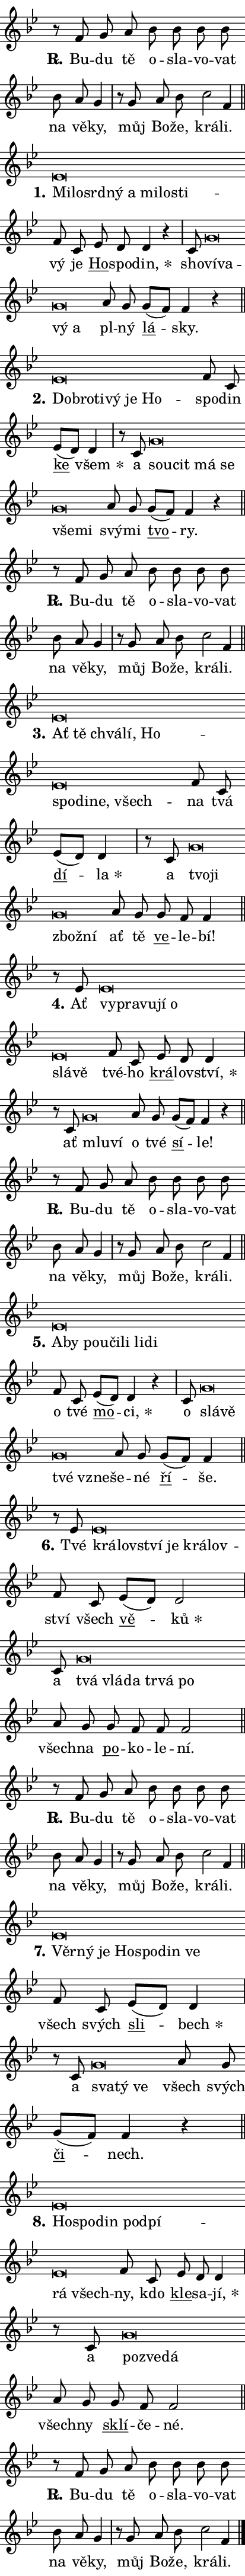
\version "2.24.0"
\header { tagline = "" }
\paper {
  indent = 0\cm
  top-margin = 0\cm
  right-margin = 0\cm
  bottom-margin = 0\cm
  left-margin = 0\cm
  paper-width = 7\cm
  page-breaking = #ly:one-page-breaking
  system-system-spacing.basic-distance = #11
  score-system-spacing.basic-distance = #11
  ragged-last = ##f
}


%% Author: Thomas Morley
%% https://lists.gnu.org/archive/html/lilypond-user/2020-05/msg00002.html
#(define (line-position grob)
"Returns position of @var[grob} in current system:
   @code{'start}, if at first time-step
   @code{'end}, if at last time-step
   @code{'middle} otherwise
"
  (let* ((col (ly:item-get-column grob))
         (ln (ly:grob-object col 'left-neighbor))
         (rn (ly:grob-object col 'right-neighbor))
         (col-to-check-left (if (ly:grob? ln) ln col))
         (col-to-check-right (if (ly:grob? rn) rn col))
         (break-dir-left
           (and
             (ly:grob-property col-to-check-left 'non-musical #f)
             (ly:item-break-dir col-to-check-left)))
         (break-dir-right
           (and
             (ly:grob-property col-to-check-right 'non-musical #f)
             (ly:item-break-dir col-to-check-right))))
        (cond ((eqv? 1 break-dir-left) 'start)
              ((eqv? -1 break-dir-right) 'end)
              (else 'middle))))

#(define (tranparent-at-line-position vctor)
  (lambda (grob)
  "Relying on @code{line-position} select the relevant enry from @var{vctor}.
Used to determine transparency,"
    (case (line-position grob)
      ((end) (not (vector-ref vctor 0)))
      ((middle) (not (vector-ref vctor 1)))
      ((start) (not (vector-ref vctor 2))))))

noteHeadBreakVisibility =
#(define-music-function (break-visibility)(vector?)
"Makes @code{NoteHead}s transparent relying on @var{break-visibility}"
#{
  \override NoteHead.transparent =
    #(tranparent-at-line-position break-visibility)
#})

#(define delete-ledgers-for-transparent-note-heads
  (lambda (grob)
    "Reads whether a @code{NoteHead} is transparent.
If so this @code{NoteHead} is removed from @code{'note-heads} from
@var{grob}, which is supposed to be @code{LedgerLineSpanner}.
As a result ledgers are not printed for this @code{NoteHead}"
    (let* ((nhds-array (ly:grob-object grob 'note-heads))
           (nhds-list
             (if (ly:grob-array? nhds-array)
                 (ly:grob-array->list nhds-array)
                 '()))
           ;; Relies on the transparent-property being done before
           ;; Staff.LedgerLineSpanner.after-line-breaking is executed.
           ;; This is fragile ...
           (to-keep
             (remove
               (lambda (nhd)
                 (ly:grob-property nhd 'transparent #f))
               nhds-list)))
      ;; TODO find a better method to iterate over grob-arrays, similiar
      ;; to filter/remove etc for lists
      ;; For now rebuilt from scratch
      (set! (ly:grob-object grob 'note-heads)  '())
      (for-each
        (lambda (nhd)
          (ly:pointer-group-interface::add-grob grob 'note-heads nhd))
        to-keep))))

hideNotes = {
  \noteHeadBreakVisibility #begin-of-line-visible
}
unHideNotes = {
  \noteHeadBreakVisibility #all-visible
}

% work-around for resetting accidentals
% https://lilypond.org/doc/v2.23/Documentation/notation/displaying-rhythms#unmetered-music
cadenzaMeasure = {
  \cadenzaOff
  \partial 1024 s1024
  \cadenzaOn
}

#(define-markup-command (accent layout props text) (markup?)
  "Underline accented syllable"
  (interpret-markup layout props
    #{\markup \override #'(offset . 4.3) \underline { #text }#}))

responsum = \markup \concat {
  "R" \hspace #-1.05 \path #0.1 #'((moveto 0 0.07) (lineto 0.9 0.8)) \hspace #0.05 "."
}

\layout {
    \context {
        \Staff
        \remove "Time_signature_engraver"
        \override LedgerLineSpanner.after-line-breaking = #delete-ledgers-for-transparent-note-heads
    }
    \context {
        \Voice {
            \override NoteHead.output-attributes = #'((class . "notehead"))
            \override Hairpin.height = #0.55
        }
    }
    \context {
        \Lyrics {
            \override StanzaNumber.output-attributes = #'((class . "stanzanumber"))
            \override LyricSpace.minimum-distance = #0.9
            \override LyricText.font-name = #"TeX Gyre Schola"
            \override LyricText.font-size = 1
            \override StanzaNumber.font-name = #"TeX Gyre Schola Bold"
            \override StanzaNumber.font-size = 1
        }
    }
}

% magnetic-lyrics.ily
%
%   written by
%     Jean Abou Samra <jean@abou-samra.fr>
%     Werner Lemberg <wl@gnu.org>
%
%   adapted by
%     Jiri Hon <jiri.hon@gmail.com>
%
% Version 2022-Apr-15

% https://www.mail-archive.com/lilypond-user@gnu.org/msg149350.html

#(define (Left_hyphen_pointer_engraver context)
   "Collect syllable-hyphen-syllable occurrences in lyrics and store
them in properties.  This engraver only looks to the left.  For
example, if the lyrics input is @code{foo -- bar}, it does the
following.

@itemize @bullet
@item
Set the @code{text} property of the @code{LyricHyphen} grob between
@q{foo} and @q{bar} to @code{foo}.

@item
Set the @code{left-hyphen} property of the @code{LyricText} grob with
text @q{foo} to the @code{LyricHyphen} grob between @q{foo} and
@q{bar}.
@end itemize

Use this auxiliary engraver in combination with the
@code{lyric-@/text::@/apply-@/magnetic-@/offset!} hook."
   (let ((hyphen #f)
         (text #f))
     (make-engraver
      (acknowledgers
       ((lyric-syllable-interface engraver grob source-engraver)
        (set! text grob)))
      (end-acknowledgers
       ((lyric-hyphen-interface engraver grob source-engraver)
        ;(when (not (grob::has-interface grob 'lyric-space-interface))
          (set! hyphen grob)));)
      ((stop-translation-timestep engraver)
       (when (and text hyphen)
         (ly:grob-set-object! text 'left-hyphen hyphen))
       (set! text #f)
       (set! hyphen #f)))))

#(define (lyric-text::apply-magnetic-offset! grob)
   "If the space between two syllables is less than the value in
property @code{LyricText@/.details@/.squash-threshold}, move the right
syllable to the left so that it gets concatenated with the left
syllable.

Use this function as a hook for
@code{LyricText@/.after-@/line-@/breaking} if the
@code{Left_@/hyphen_@/pointer_@/engraver} is active."
   (let ((hyphen (ly:grob-object grob 'left-hyphen #f)))
     (when hyphen
       (let ((left-text (ly:spanner-bound hyphen LEFT)))
         (when (grob::has-interface left-text 'lyric-syllable-interface)
           (let* ((common (ly:grob-common-refpoint grob left-text X))
                  (this-x-ext (ly:grob-extent grob common X))
                  (left-x-ext
                   (begin
                     ;; Trigger magnetism for left-text.
                     (ly:grob-property left-text 'after-line-breaking)
                     (ly:grob-extent left-text common X)))
                  ;; `delta` is the gap width between two syllables.
                  (delta (- (interval-start this-x-ext)
                            (interval-end left-x-ext)))
                  (details (ly:grob-property grob 'details))
                  (threshold (assoc-get 'squash-threshold details 0.2)))
             (when (< delta threshold)
               (let* (;; We have to manipulate the input text so that
                      ;; ligatures crossing syllable boundaries are not
                      ;; disabled.  For languages based on the Latin
                      ;; script this is essentially a beautification.
                      ;; However, for non-Western scripts it can be a
                      ;; necessity.
                      (lt (ly:grob-property left-text 'text))
                      (rt (ly:grob-property grob 'text))
                      (is-space (grob::has-interface hyphen 'lyric-space-interface))
                      (space (if is-space " " ""))
                      (space-markup (grob-interpret-markup grob " "))
                      (space-size (interval-length (ly:stencil-extent space-markup X)))
                      (extra-delta (if is-space space-size 0))
                      ;; Append new syllable.
                      (ltrt-space (if (and (string? lt) (string? rt))
                                (string-append lt space rt)
                                (make-concat-markup (list lt space rt))))
                      ;; Right-align `ltrt` to the right side.
                      (ltrt-space-markup (grob-interpret-markup
                               grob
                               (make-translate-markup
                                (cons (interval-length this-x-ext) 0)
                                (make-right-align-markup ltrt-space)))))
                 (begin
                   ;; Don't print `left-text`.
                   (ly:grob-set-property! left-text 'stencil #f)
                   ;; Set text and stencil (which holds all collected
                   ;; syllables so far) and shift it to the left.
                   (ly:grob-set-property! grob 'text ltrt-space)
                   (ly:grob-set-property! grob 'stencil ltrt-space-markup)
                   (ly:grob-translate-axis! grob (- (- delta extra-delta)) X))))))))))


#(define (lyric-hyphen::displace-bounds-first grob)
   ;; Make very sure this callback isn't triggered too early.
   (let ((left (ly:spanner-bound grob LEFT))
         (right (ly:spanner-bound grob RIGHT)))
     (ly:grob-property left 'after-line-breaking)
     (ly:grob-property right 'after-line-breaking)
     (ly:lyric-hyphen::print grob)))

squashThreshold = #0.4

\layout {
  \context {
    \Lyrics
    \consists #Left_hyphen_pointer_engraver
    \override LyricText.after-line-breaking =
      #lyric-text::apply-magnetic-offset!
    \override LyricHyphen.stencil = #lyric-hyphen::displace-bounds-first
    \override LyricText.details.squash-threshold = \squashThreshold
    \override LyricHyphen.minimum-distance = 0
    \override LyricHyphen.minimum-length = \squashThreshold
  }
}

squash = \override LyricText.details.squash-threshold = 9999
unSquash = \override LyricText.details.squash-threshold = \squashThreshold

left = \override LyricText.self-alignment-X = #LEFT
unLeft = \revert LyricText.self-alignment-X

starOffset = #(lambda (grob) 
                (let ((x_offset (ly:self-alignment-interface::aligned-on-x-parent grob)))
                  (if (= x_offset 0) 0 (+ x_offset 1.2))))

star = #(define-music-function (syllable)(string?)
"Append star separator at the end of a syllable"
#{
  \once \override LyricText.X-offset = #starOffset
  \lyricmode { \markup {
    #syllable
    \override #'((font-name . "TeX Gyre Schola Bold")) \hspace #0.2 \lower #0.65 \larger "*"
  } }
#})

starAccent = #(define-music-function (syllable)(string?)
"Append star separator at the end of a syllable and make accent"
#{
  \once \override LyricText.X-offset = #starOffset
  \lyricmode { \markup {
    \accent #syllable
    \override #'((font-name . "TeX Gyre Schola Bold")) \hspace #0.2 \lower #0.65 \larger "*"
  } }
#})

breath = #(define-music-function (syllable)(string?)
"Append breathing indicator at the end of a syllable"
#{
  \lyricmode { \markup { #syllable "+" } }
#})

optionalBreath = #(define-music-function (syllable)(string?)
"Append optional breathing indicator at the end of a syllable"
#{
  \lyricmode { \markup { #syllable "(+)" } }
#})


\score {
    <<
        \new Voice = "melody" { \cadenzaOn \key bes \major \relative { r8 f' g a bes bes bes bes \bar "" bes a g4 \cadenzaMeasure \bar "|" r8 g a bes \bar "" c2 f,4 \cadenzaMeasure \bar "||" \break } }
        \new Lyrics \lyricsto "melody" { \lyricmode { \set stanza = \responsum
Bu -- du tě o -- sla -- vo -- vat na vě -- ky, můj Bo -- že, krá -- li. } }
    >>
    \layout {}
}

\score {
    <<
        \new Voice = "melody" { \cadenzaOn \key bes \major \relative { es'\breve*1/16 \hideNotes \breve*1/16 \bar "" \breve*1/16 \bar "" \breve*1/16 \bar "" \breve*1/16 \bar "" \breve*1/16 \bar "" \breve*1/16 \breve*1/16 \bar "" \unHideNotes f8 c \bar "" es d d4 r \cadenzaMeasure \bar "|" c8 g'\breve*1/16 \hideNotes \breve*1/16 \bar "" \breve*1/16 \breve*1/16 \bar "" \unHideNotes a8 g \bar "" g[( f)] f4 r \cadenzaMeasure \bar "||" \break } }
        \new Lyrics \lyricsto "melody" { \lyricmode { \set stanza = "1."
\left Mi -- \squash lo -- srd -- ný a mi -- lo -- sti -- \unLeft \unSquash vý je \markup \accent Ho -- spo -- \star din, sho -- \left ví -- \squash va -- vý a \unLeft \unSquash pl -- ný \markup \accent lá -- sky. } }
    >>
    \layout {}
}

\score {
    <<
        \new Voice = "melody" { \cadenzaOn \key bes \major \relative { es'\breve*1/16 \hideNotes \breve*1/16 \bar "" \breve*1/16 \bar "" \breve*1/16 \bar "" \breve*1/16 \breve*1/16 \bar "" \unHideNotes f8 c \bar "" es[( d)] d4 \cadenzaMeasure \bar "|" r8 c8 g'\breve*1/16 \hideNotes \breve*1/16 \bar "" \breve*1/16 \bar "" \breve*1/16 \bar "" \breve*1/16 \breve*1/16 \bar "" \unHideNotes a8 g \bar "" g[( f)] f4 r \cadenzaMeasure \bar "||" \break } }
        \new Lyrics \lyricsto "melody" { \lyricmode { \set stanza = "2."
\left Dob -- \squash ro -- ti -- vý je Ho -- \unLeft \unSquash spo -- din \markup \accent ke \star všem a \left sou -- \squash cit má se vše -- mi \unLeft \unSquash svý -- mi \markup \accent tvo -- ry. } }
    >>
    \layout {}
}

\score {
    <<
        \new Voice = "melody" { \cadenzaOn \key bes \major \relative { r8 f' g a bes bes bes bes \bar "" bes a g4 \cadenzaMeasure \bar "|" r8 g a bes \bar "" c2 f,4 \cadenzaMeasure \bar "||" \break } }
        \new Lyrics \lyricsto "melody" { \lyricmode { \set stanza = \responsum
Bu -- du tě o -- sla -- vo -- vat na vě -- ky, můj Bo -- že, krá -- li. } }
    >>
    \layout {}
}

\score {
    <<
        \new Voice = "melody" { \cadenzaOn \key bes \major \relative { es'\breve*1/16 \hideNotes \breve*1/16 \bar "" \breve*1/16 \bar "" \breve*1/16 \bar "" \breve*1/16 \bar "" \breve*1/16 \bar "" \breve*1/16 \bar "" \breve*1/16 \breve*1/16 \bar "" \unHideNotes f8 c \bar "" es[( d)] d4 \cadenzaMeasure \bar "|" r8 c8 g'\breve*1/16 \hideNotes \breve*1/16 \bar "" \breve*1/16 \breve*1/16 \bar "" \unHideNotes a8 g \bar "" g f f4 \cadenzaMeasure \bar "||" \break } }
        \new Lyrics \lyricsto "melody" { \lyricmode { \set stanza = "3."
\left Ať \squash tě chvá -- lí, Ho -- spo -- di -- ne, všech -- \unLeft \unSquash na tvá \markup \accent dí -- \star la a \left tvo -- \squash ji zbož -- ní \unLeft \unSquash ať tě \markup \accent ve -- le -- bí! } }
    >>
    \layout {}
}

\score {
    <<
        \new Voice = "melody" { \cadenzaOn \key bes \major \relative { r8 es'8 es\breve*1/16 \hideNotes \breve*1/16 \bar "" \breve*1/16 \bar "" \breve*1/16 \bar "" \breve*1/16 \bar "" \breve*1/16 \breve*1/16 \bar "" \unHideNotes f8 c \bar "" es d d4 \cadenzaMeasure \bar "|" r8 c8 g'\breve*1/16 \hideNotes \breve*1/16 \bar "" \unHideNotes a8 g \bar "" g[( f)] f4 r \cadenzaMeasure \bar "||" \break } }
        \new Lyrics \lyricsto "melody" { \lyricmode { \set stanza = "4."
Ať \left vy -- \squash pra -- vu -- jí o slá -- vě \unLeft \unSquash tvé -- ho \markup \accent krá -- lov -- \star ství, ať \left mlu -- \squash ví \unLeft \unSquash o tvé \markup \accent sí -- le! } }
    >>
    \layout {}
}

\score {
    <<
        \new Voice = "melody" { \cadenzaOn \key bes \major \relative { r8 f' g a bes bes bes bes \bar "" bes a g4 \cadenzaMeasure \bar "|" r8 g a bes \bar "" c2 f,4 \cadenzaMeasure \bar "||" \break } }
        \new Lyrics \lyricsto "melody" { \lyricmode { \set stanza = \responsum
Bu -- du tě o -- sla -- vo -- vat na vě -- ky, můj Bo -- že, krá -- li. } }
    >>
    \layout {}
}

\score {
    <<
        \new Voice = "melody" { \cadenzaOn \key bes \major \relative { es'\breve*1/16 \hideNotes \breve*1/16 \bar "" \breve*1/16 \bar "" \breve*1/16 \bar "" \breve*1/16 \bar "" \breve*1/16 \bar "" \breve*1/16 \breve*1/16 \bar "" \unHideNotes f8 c \bar "" es[( d)] d4 r \cadenzaMeasure \bar "|" c8 g'\breve*1/16 \hideNotes \breve*1/16 \bar "" \breve*1/16 \breve*1/16 \bar "" \unHideNotes a8 g \bar "" g[( f)] f4 \cadenzaMeasure \bar "||" \break } }
        \new Lyrics \lyricsto "melody" { \lyricmode { \set stanza = "5."
\left A -- \squash by po -- u -- či -- li li -- di \unLeft \unSquash o tvé \markup \accent mo -- \star ci, o \left slá -- \squash vě tvé vzne -- \unLeft \unSquash še -- né \markup \accent ří -- še. } }
    >>
    \layout {}
}

\score {
    <<
        \new Voice = "melody" { \cadenzaOn \key bes \major \relative { r8 es'8 es\breve*1/16 \hideNotes \breve*1/16 \bar "" \breve*1/16 \bar "" \breve*1/16 \bar "" \breve*1/16 \breve*1/16 \bar "" \unHideNotes f8 c \bar "" es[( d)] d2 \cadenzaMeasure \bar "|" c8 g'\breve*1/16 \hideNotes \breve*1/16 \bar "" \breve*1/16 \bar "" \breve*1/16 \bar "" \breve*1/16 \breve*1/16 \bar "" \unHideNotes a8 g \bar "" g f f f2 \cadenzaMeasure \bar "||" \break } }
        \new Lyrics \lyricsto "melody" { \lyricmode { \set stanza = "6."
Tvé \left krá -- \squash lov -- ství je krá -- lov -- \unLeft \unSquash ství všech \markup \accent vě -- \star ků a \left tvá \squash vlá -- da tr -- vá po \unLeft \unSquash všech -- na \markup \accent po -- ko -- le -- ní. } }
    >>
    \layout {}
}

\score {
    <<
        \new Voice = "melody" { \cadenzaOn \key bes \major \relative { r8 f' g a bes bes bes bes \bar "" bes a g4 \cadenzaMeasure \bar "|" r8 g a bes \bar "" c2 f,4 \cadenzaMeasure \bar "||" \break } }
        \new Lyrics \lyricsto "melody" { \lyricmode { \set stanza = \responsum
Bu -- du tě o -- sla -- vo -- vat na vě -- ky, můj Bo -- že, krá -- li. } }
    >>
    \layout {}
}

\score {
    <<
        \new Voice = "melody" { \cadenzaOn \key bes \major \relative { es'\breve*1/16 \hideNotes \breve*1/16 \bar "" \breve*1/16 \bar "" \breve*1/16 \bar "" \breve*1/16 \bar "" \breve*1/16 \breve*1/16 \bar "" \unHideNotes f8 c \bar "" es[( d)] d4 \cadenzaMeasure \bar "|" r8 c8 g'\breve*1/16 \hideNotes \breve*1/16 \breve*1/16 \bar "" \unHideNotes a8 g \bar "" g[( f)] f4 r \cadenzaMeasure \bar "||" \break } }
        \new Lyrics \lyricsto "melody" { \lyricmode { \set stanza = "7."
\left Věr -- \squash ný je Ho -- spo -- din ve \unLeft \unSquash všech svých \markup \accent sli -- \star bech a \left sva -- \squash tý ve \unLeft \unSquash všech svých \markup \accent či -- nech. } }
    >>
    \layout {}
}

\score {
    <<
        \new Voice = "melody" { \cadenzaOn \key bes \major \relative { es'\breve*1/16 \hideNotes \breve*1/16 \bar "" \breve*1/16 \bar "" \breve*1/16 \bar "" \breve*1/16 \bar "" \breve*1/16 \breve*1/16 \bar "" \unHideNotes f8 c \bar "" es d d4 \cadenzaMeasure \bar "|" r8 c8 g'\breve*1/16 \hideNotes \breve*1/16 \breve*1/16 \bar "" \unHideNotes a8 g \bar "" g f f2 \cadenzaMeasure \bar "||" \break } }
        \new Lyrics \lyricsto "melody" { \lyricmode { \set stanza = "8."
\left Ho -- \squash spo -- din pod -- pí -- rá všech -- \unLeft \unSquash ny, kdo \markup \accent kle -- sa -- \star jí, a \left po -- \squash zve -- dá \unLeft \unSquash všech -- ny \markup \accent sklí -- če -- né. } }
    >>
    \layout {}
}

\score {
    <<
        \new Voice = "melody" { \cadenzaOn \key bes \major \relative { r8 f' g a bes bes bes bes \bar "" bes a g4 \cadenzaMeasure \bar "|" r8 g a bes \bar "" c2 f,4 \cadenzaMeasure \bar "||" \break } \bar "|." }
        \new Lyrics \lyricsto "melody" { \lyricmode { \set stanza = \responsum
Bu -- du tě o -- sla -- vo -- vat na vě -- ky, můj Bo -- že, krá -- li. } }
    >>
    \layout {}
}
